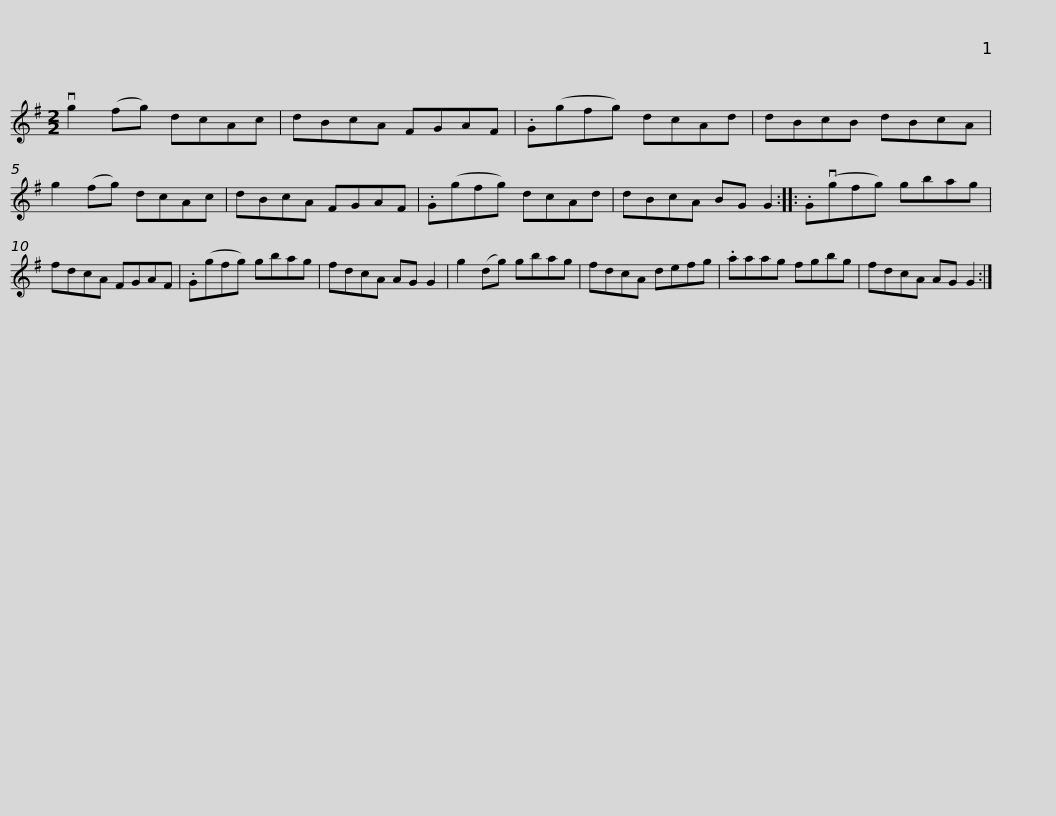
X:1
L:1/8
M:2/2
I:linebreak $
K:G
V:1 treble
V:1
 vg2 (fg) dcAc | dBcA FGAF | .G(gfg) dcAd | dBcB dBcA | g2 (fg) dcAc | %5
 dBcA FGAF |$ .G(gfg) dcAd | dBcA BG G2 :: .G(vgfg) gbag | fdcA FGAF | %10
 .G(gfg) gbag |$ fdcA AG G2 | g2 (dg) gbag | fdcA defg | .aaag fgbg | %15
 fdcA AG G2 :| %16
